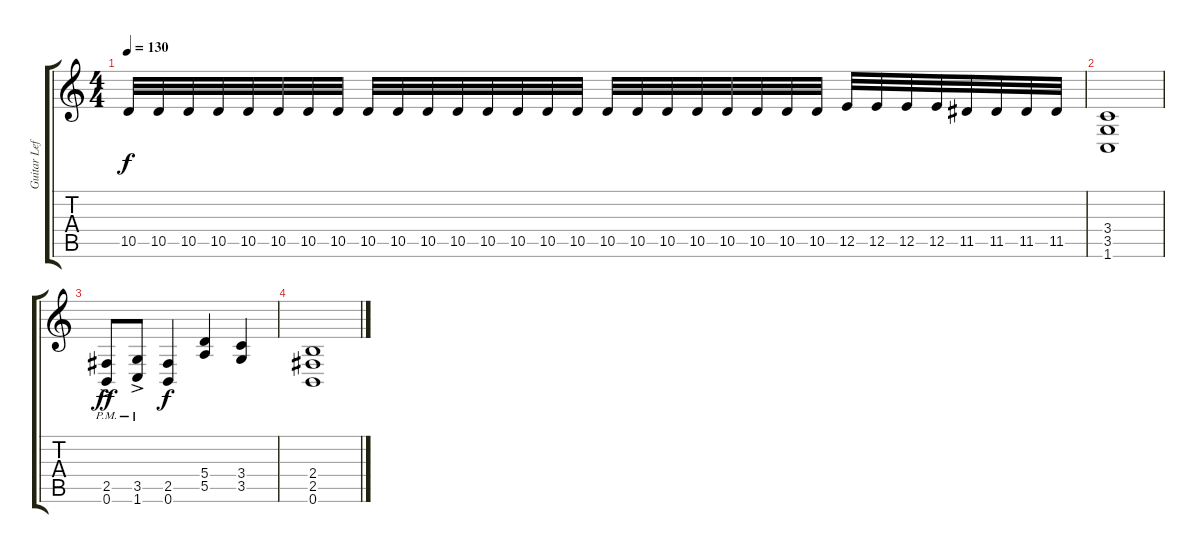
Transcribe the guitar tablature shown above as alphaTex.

\track ("Guitar Left" "Guitar Lef") {instrument overdrivenguitar}
\staff {score tabs}
\tuning (B3 Gb3 D3 A2 E2 B1) {hide}
\ts (4 4)
\tempo 130
\clef g2
\ks c
10.5.32{dy f} 10.5.32 10.5.32 10.5.32 10.5.32 10.5.32 10.5.32 10.5.32 10.5.32 10.5.32 10.5.32 10.5.32 10.5.32 10.5.32 10.5.32 10.5.32 10.5.32 10.5.32 10.5.32 10.5.32 10.5.32 10.5.32 10.5.32 10.5.32 12.5.32 12.5.32 12.5.32 12.5.32 11.5.32 11.5.32 11.5.32 11.5.32 |
(3.4 3.5 1.6).1 |
(2.5{ac pm} 0.6{ac pm}).8{dy ff} (3.5{ac pm} 1.6{ac pm}).8 (2.5 0.6).4{dy f} (5.4 5.5).4 (3.4 3.5).4 |
(2.4 2.5 0.6).1
